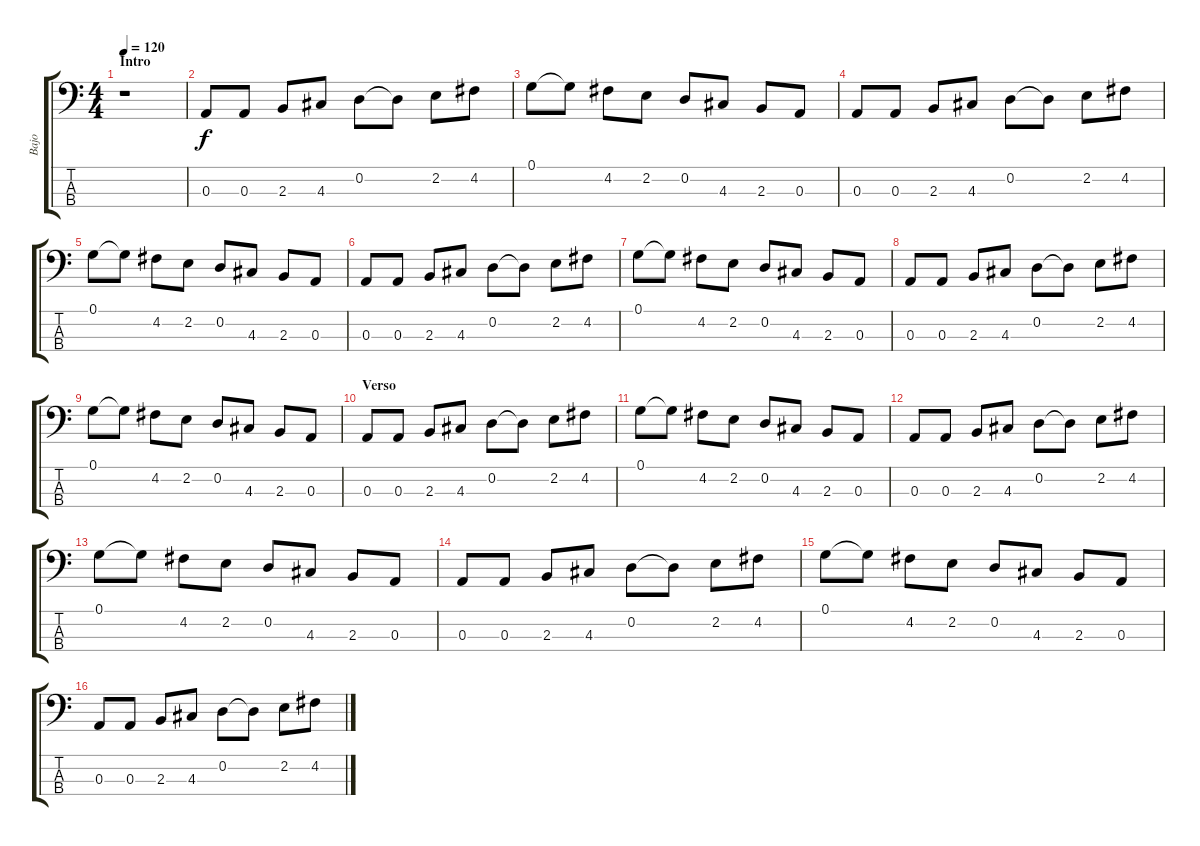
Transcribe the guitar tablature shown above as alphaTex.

\track ("Bajo" "Bajo") {instrument electricbasspick}
\staff {score tabs}
\tuning (G2 D2 A1 E1) {hide}
\ts (4 4)
\section ("" "Intro")
\tempo 120
\clef f4
\ks c
r.1{dy f instrument electricbasspick} |
0.3.8 0.3.8 2.3.8 4.3.8 0.2.8 0.2{t}.8 2.2.8 4.2.8 |
0.1.8 0.1{t}.8 4.2.8 2.2.8 0.2.8 4.3.8 2.3.8 0.3.8 |
0.3.8 0.3.8 2.3.8 4.3.8 0.2.8 0.2{t}.8 2.2.8 4.2.8 |
0.1.8 0.1{t}.8 4.2.8 2.2.8 0.2.8 4.3.8 2.3.8 0.3.8 |
0.3.8 0.3.8 2.3.8 4.3.8 0.2.8 0.2{t}.8 2.2.8 4.2.8 |
0.1.8 0.1{t}.8 4.2.8 2.2.8 0.2.8 4.3.8 2.3.8 0.3.8 |
0.3.8 0.3.8 2.3.8 4.3.8 0.2.8 0.2{t}.8 2.2.8 4.2.8 |
0.1.8 0.1{t}.8 4.2.8 2.2.8 0.2.8 4.3.8 2.3.8 0.3.8 |
\section ("" "Verso")
0.3.8 0.3.8 2.3.8 4.3.8 0.2.8 0.2{t}.8 2.2.8 4.2.8 |
0.1.8 0.1{t}.8 4.2.8 2.2.8 0.2.8 4.3.8 2.3.8 0.3.8 |
0.3.8 0.3.8 2.3.8 4.3.8 0.2.8 0.2{t}.8 2.2.8 4.2.8 |
0.1.8 0.1{t}.8 4.2.8 2.2.8 0.2.8 4.3.8 2.3.8 0.3.8 |
0.3.8 0.3.8 2.3.8 4.3.8 0.2.8 0.2{t}.8 2.2.8 4.2.8 |
0.1.8 0.1{t}.8 4.2.8 2.2.8 0.2.8 4.3.8 2.3.8 0.3.8 |
0.3.8 0.3.8 2.3.8 4.3.8 0.2.8 0.2{t}.8 2.2.8 4.2.8
